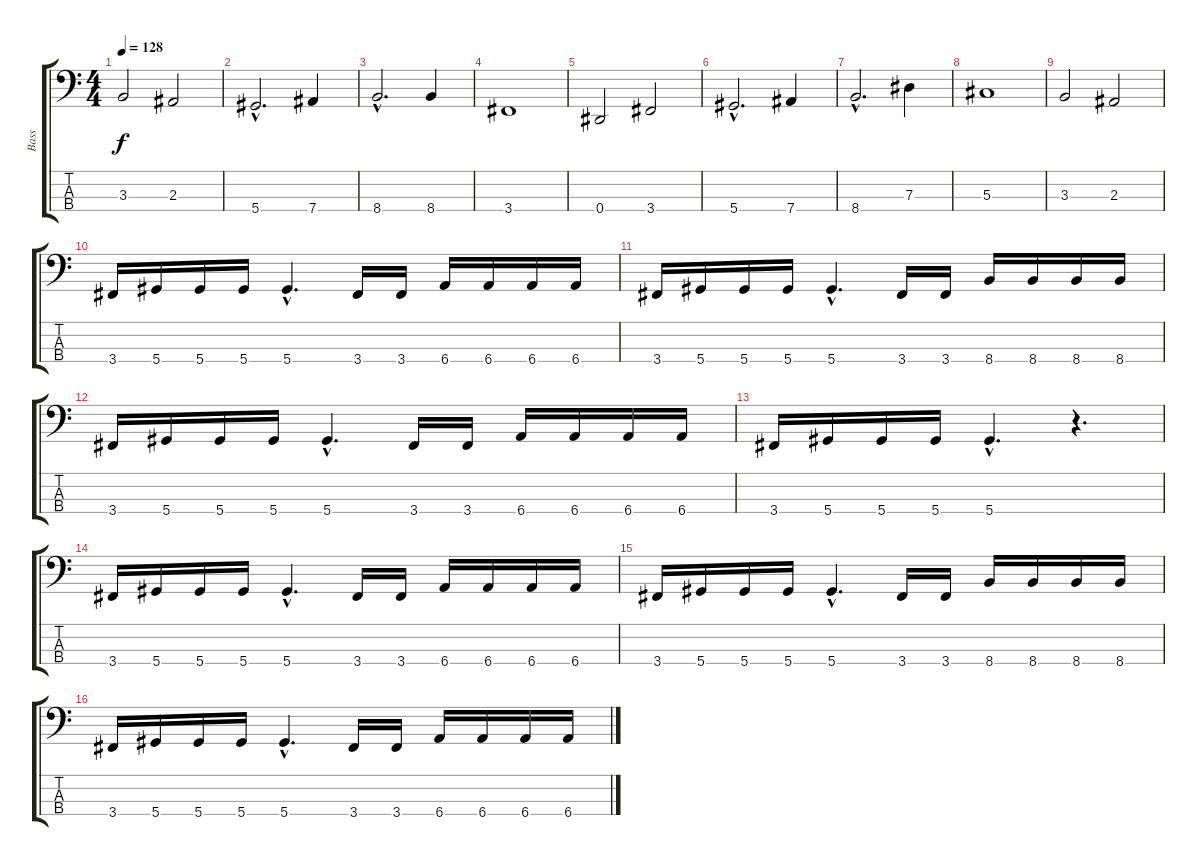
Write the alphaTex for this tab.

\track ("Bass" "Bass") {instrument electricbassfinger}
\staff {score tabs}
\tuning (Gb2 Db2 Ab1 Eb1) {hide}
\ts (4 4)
\tempo 128
\clef f4
\ks c
3.3.2{dy f} 2.3.2 |
5.4{hac}.2{d} 7.4.4 |
8.4{hac}.2{d} 8.4.4 |
3.4.1 |
0.4.2 3.4.2 |
5.4{hac}.2{d} 7.4.4 |
8.4{hac}.2{d} 7.3.4 |
5.3.1 |
3.3.2 2.3.2 |
3.4.16 5.4.16 5.4.16 5.4.16 5.4{hac}.4{d} 3.4.16 3.4.16 6.4.16 6.4.16 6.4.16 6.4.16 |
3.4.16 5.4.16 5.4.16 5.4.16 5.4{hac}.4{d} 3.4.16 3.4.16 8.4.16 8.4.16 8.4.16 8.4.16 |
3.4.16 5.4.16 5.4.16 5.4.16 5.4{hac}.4{d} 3.4.16 3.4.16 6.4.16 6.4.16 6.4.16 6.4.16 |
3.4.16 5.4.16 5.4.16 5.4.16 5.4{hac}.4{d} r.4{d} |
3.4.16 5.4.16 5.4.16 5.4.16 5.4{hac}.4{d} 3.4.16 3.4.16 6.4.16 6.4.16 6.4.16 6.4.16 |
3.4.16 5.4.16 5.4.16 5.4.16 5.4{hac}.4{d} 3.4.16 3.4.16 8.4.16 8.4.16 8.4.16 8.4.16 |
3.4.16 5.4.16 5.4.16 5.4.16 5.4{hac}.4{d} 3.4.16 3.4.16 6.4.16 6.4.16 6.4.16 6.4.16
